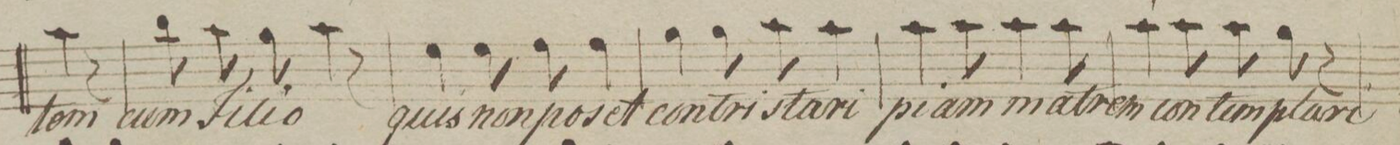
**kern	**text	**dynam
*I"Alt.	*	*
*clefC3	*	*
*k[b-e-]	*	*
*M6/8	*	*
4b-\	-tem	.
8r	.	.
=58	=58	=58
8cc\	cum	.
8b-\	Fi-	.
8a\	-li-	.
4b-\	-o	.
8r	.	.
=59	=59	=59
4f\	quis	.
8f\	non	.
8g\	po-	.
4g\	-set	.
=60	=60	=60
4a\	con-	.
8a\	-tri-	.
8b-\	-sta-	.
4b-\	-ri	.
=61	=61	=61
4b-\	pi-	.
8b-\	-am	.
4b-\	ma-	.
8b-\	-trem	.
=62	=62	=62
4b-\	con-	.
8b-\	-tem-	.
8b-\	-pla-	.
8a\	-ri	.
8r	.	.
=63	=63	=63
*-	*-	*-
